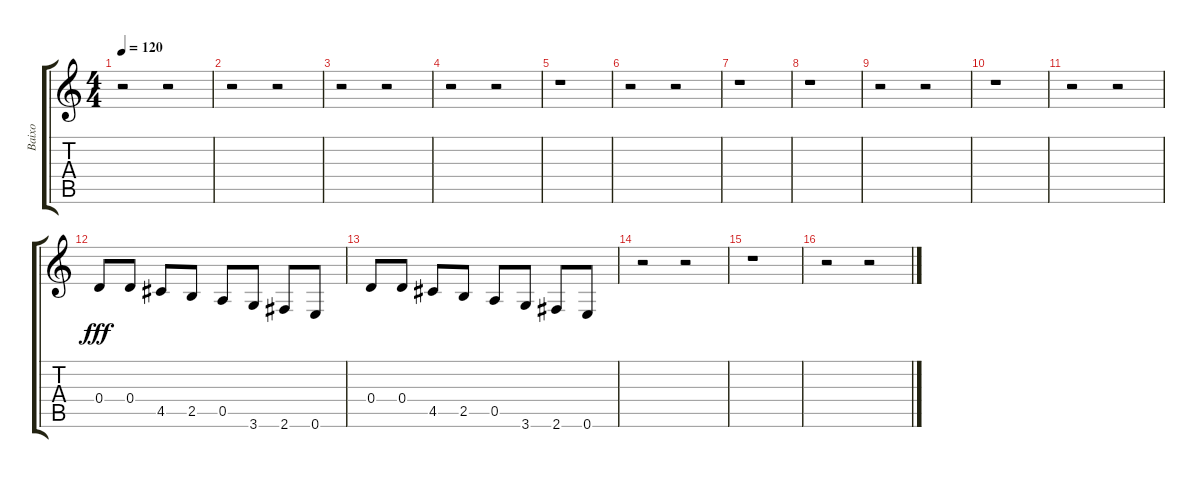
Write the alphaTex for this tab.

\track ("Baixo" "Baixo") {instrument electricbassfinger}
\staff {score tabs}
\tuning (E4 B3 G3 D3 A2 E2) {hide}
\ts (4 4)
\tempo 120
\clef g2
\ks c
r.2{dy fff} r.2 |
r.2 r.2 |
r.2 r.2 |
r.2 r.2 |
r.1 |
r.2 r.2 |
r.1 |
r.1 |
r.2 r.2 |
r.1 |
r.2 r.2 |
0.4.8 0.4.8 4.5.8 2.5.8 0.5.8 3.6.8 2.6.8 0.6.8 |
0.4.8 0.4.8 4.5.8 2.5.8 0.5.8 3.6.8 2.6.8 0.6.8 |
r.2 r.2 |
r.1 |
r.2 r.2
